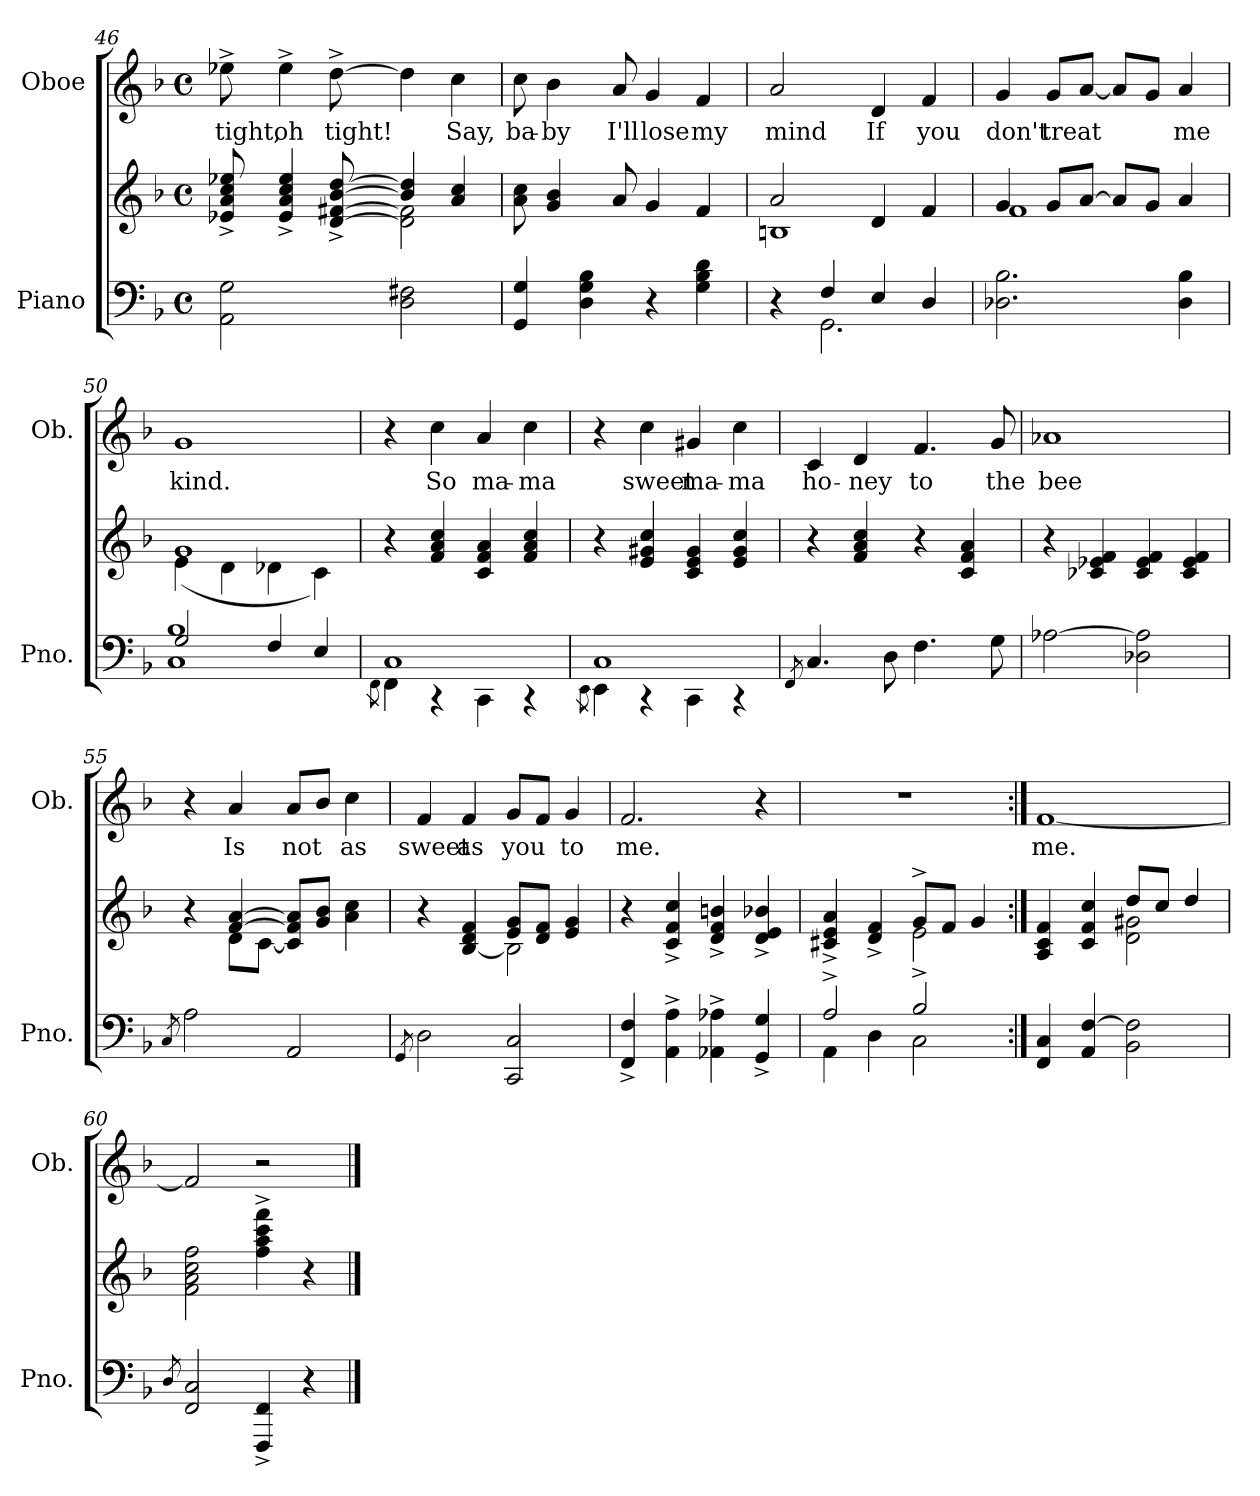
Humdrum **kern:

**kern	**kern	**kern	**text
*part2	*part2	*part1	*part1
*staff3	*staff2	*staff1	*staff1
*I"Piano	*	*I"Oboe	*
*I'Pno.	*	*I'Ob.	*
*clefF4	*clefG2	*clefG2	*
*k[b-]	*k[b-]	*k[b-]	*
*M4/4	*M4/4	*M4/4	*
*met(c)	*met(c)	*met(c)	*
=46	=46	=46	=46
*	*^	*	*
!	!	!	!	!LO:LY:b
2AA\ 2G\	8e-X/^ 8a/^ 8cc/^ 8ee-X/^	2ryy	8ee-X^\	tight,
!	!	!	!	!LO:LY:b
.	4e-/^ 4a/^ 4cc/^ 4ee-/^	.	4ee-^\	oh
!	!	!	!	!LO:LY:b
.	[8d/^ [8f#X/^ [8b-/^ [8dd/^	.	[8dd^\	tight!
2D\ 2F#X\	4b-/] 4dd/]	2d\] 2f#\]	4dd\]	.
!	!	!	!	!LO:LY:b
.	4a/ 4cc/	.	4cc\	Say,
*	*v	*v	*	*
=47	=47	=47	=47
!	!	!	!LO:LY:b
4GG/ 4G/	8a\ 8cc\	8cc\	ba-
!	!	!	!LO:LY:b
.	4g/ 4b-/	4b-\	-by
4D\ 4G\ 4B-\	.	.	.
!	!	!	!LO:LY:b
.	8a/	8a/	I'll
!	!	!	!LO:LY:b
4r	4g/	4g/	lose
!	!	!	!LO:LY:b
4G\ 4B-\ 4d\	4f/	4f/	my
=48	=48	=48	=48
*^	*^	*	*
!	!	!	!	!	!LO:LY:b
4r	4ryy	2a/	1Bn	2a/	mind
4F/	2.GG\	.	.	.	.
!	!	!	!	!	!LO:LY:b
4E/	.	4d/	.	4d/	If
!	!	!	!	!	!LO:LY:b
4D/	.	4f/	.	4f/	you
*v	*v	*	*	*	*
!!LO:PB:g=z
=49	=49	=49	=49	=49
!	!	!	!	!LO:LY:b
2.D-X\ 2.B-\	4g/	1f	4g/	don't
!	!	!	!	!LO:LY:b
.	8g/L	.	8g/L	treat
.	[8a/J	.	[8a/J	.
.	8a/L]	.	8a/L]	.
.	8g/J	.	8g/J	.
!	!	!	!	!LO:LY:b
4D-\ 4B-\	4a/	.	4a/	me
=50	=50	=50	=50	=50
*^	*	*	*	*
!	!	!	!	!	!LO:LY:b
2G/	1C 1B-	1g	(4e\	1g	kind.
.	.	.	4d\	.	.
4F/	.	.	4d-X\	.	.
4E/	.	.	4c\)	.	.
*	*	*v	*v	*	*
=51	=51	=51	=51	=51
.	8qFF\	.	.	.
1C	4FF\	4r	4r	.
!	!	!	!	!LO:LY:b
.	4r	4f/ 4a/ 4cc/	4cc\	So
!	!	!	!	!LO:LY:b
.	4CC\	4c/ 4f/ 4a/	4a/	ma-
!	!	!	!	!LO:LY:b
.	4r	4f/ 4a/ 4cc/	4cc\	-ma
=52	=52	=52	=52	=52
.	8qEE\	.	.	.
1C	4EE\	4r	4r	.
!	!	!	!	!LO:LY:b
.	4r	4e/ 4g#X/ 4cc/	4cc\	sweet
!	!	!	!	!LO:LY:b
.	4CC\	4c/ 4e/ 4g#/	4g#X/	ma-
!	!	!	!	!LO:LY:b
.	4r	4e/ 4g#/ 4cc/	4cc\	-ma
*v	*v	*	*	*
=53	=53	=53	=53
8qFF/	.	.	.
!	!	!	!LO:LY:b
4.C/	4r	4c/	ho-
!	!	!	!LO:LY:b
.	4f/ 4a/ 4cc/	4d/	-ney
8D\	.	.	.
!	!	!	!LO:LY:b
4.F\	4r	4.f/	to
.	4c/ 4f/ 4a/	.	.
!	!	!	!LO:LY:b
8G\	.	8g/	the
!!LO:LB:g=z
=54	=54	=54	=54
!	!	!	!LO:LY:b
[2A-X\	4r	1a-X	bee
.	4c-X/ 4e-X/ 4f/	.	.
2D-X\ 2A-\]	4c-/ 4e-/ 4f/	.	.
.	4c-/ 4e-/ 4f/	.	.
=55	=55	=55	=55
8qC/	.	.	.
*	*^	*	*
2A\	4r	4ryy	4r	.
!	!	!	!	!LO:LY:b
.	[4f/ [4a/	8d\L	4a/	Is
.	.	[8c\J	.	.
!	!	!	!	!LO:LY:b
2AA/	8c/] 8f/] 8a/]L	2ryy	8a/L	not
.	8g/ 8b-/J	.	8b-/J	.
!	!	!	!	!LO:LY:b
.	4a\ 4cc\	.	4cc\	as
=56	=56	=56	=56	=56
8qGG/	.	.	.	.
!	!	!	!	!LO:LY:b
2D\	4r	2ryy	4f/	sweet
!	!	!	!	!LO:LY:b
.	[4B-/ 4d/ 4f/	.	4f/	as
!	!	!	!	!LO:LY:b
2CC/ 2C/	8e/ 8g/L	2B-\]	8g/L	you
.	8d/ 8f/J	.	8f/J	.
!	!	!	!	!LO:LY:b
.	4e/ 4g/	.	4g/	to
*	*v	*v	*	*
=57	=57	=57	=57
!	!	!	!LO:LY:b
4FF/^ 4F/^	4r	2.f/	me.
4AA\^ 4A\^	4c/^ 4f/^ 4cc/^	.	.
4AA-X\^ 4A-X\^	4d/^ 4f/^ 4bn/^	.	.
4GG/^ 4G/^	4d/^ 4e/^ 4b-X/^	4r	.
=58	=58	=58	=58
*^	*^	*	*
2A^/	4AA\	4c#X/^ 4e/^ 4a/^	2ryy	1r	.
.	4D\	4d/^ 4f/^	.	.	.
2B-^/	2C\	8g^/L	2e\	.	.
.	.	8f/J	.	.	.
.	.	4g/	.	.	.
*v	*v	*	*	*	*
!!LO:LB:g=z
=59:|!	=59:|!	=59:|!	=59:|!	=59:|!
!	!	!	!	!LO:LY:b
4FF/ 4C/	4A/ 4c/ 4f/	2ryy	[1f	me.
4AA/ [4F/	4c/ 4f/ 4cc/	.	.	.
2BB-\ 2F\]	8dd/L	2d\ 2g#X\	.	.
.	8cc/J	.	.	.
.	4dd/	.	.	.
*	*v	*v	*	*
=60	=60	=60	=60
8qD/	.	.	.
2FF/ 2C/	2f\ 2a\ 2cc\ 2ff\	2f/]	.
4FFF/^ 4FF/^	4ff\^ 4aa\^ 4ccc\^ 4fff\^	2r	.
4r	4r	.	.
==	==	==	==
*-	*-	*-	*-
